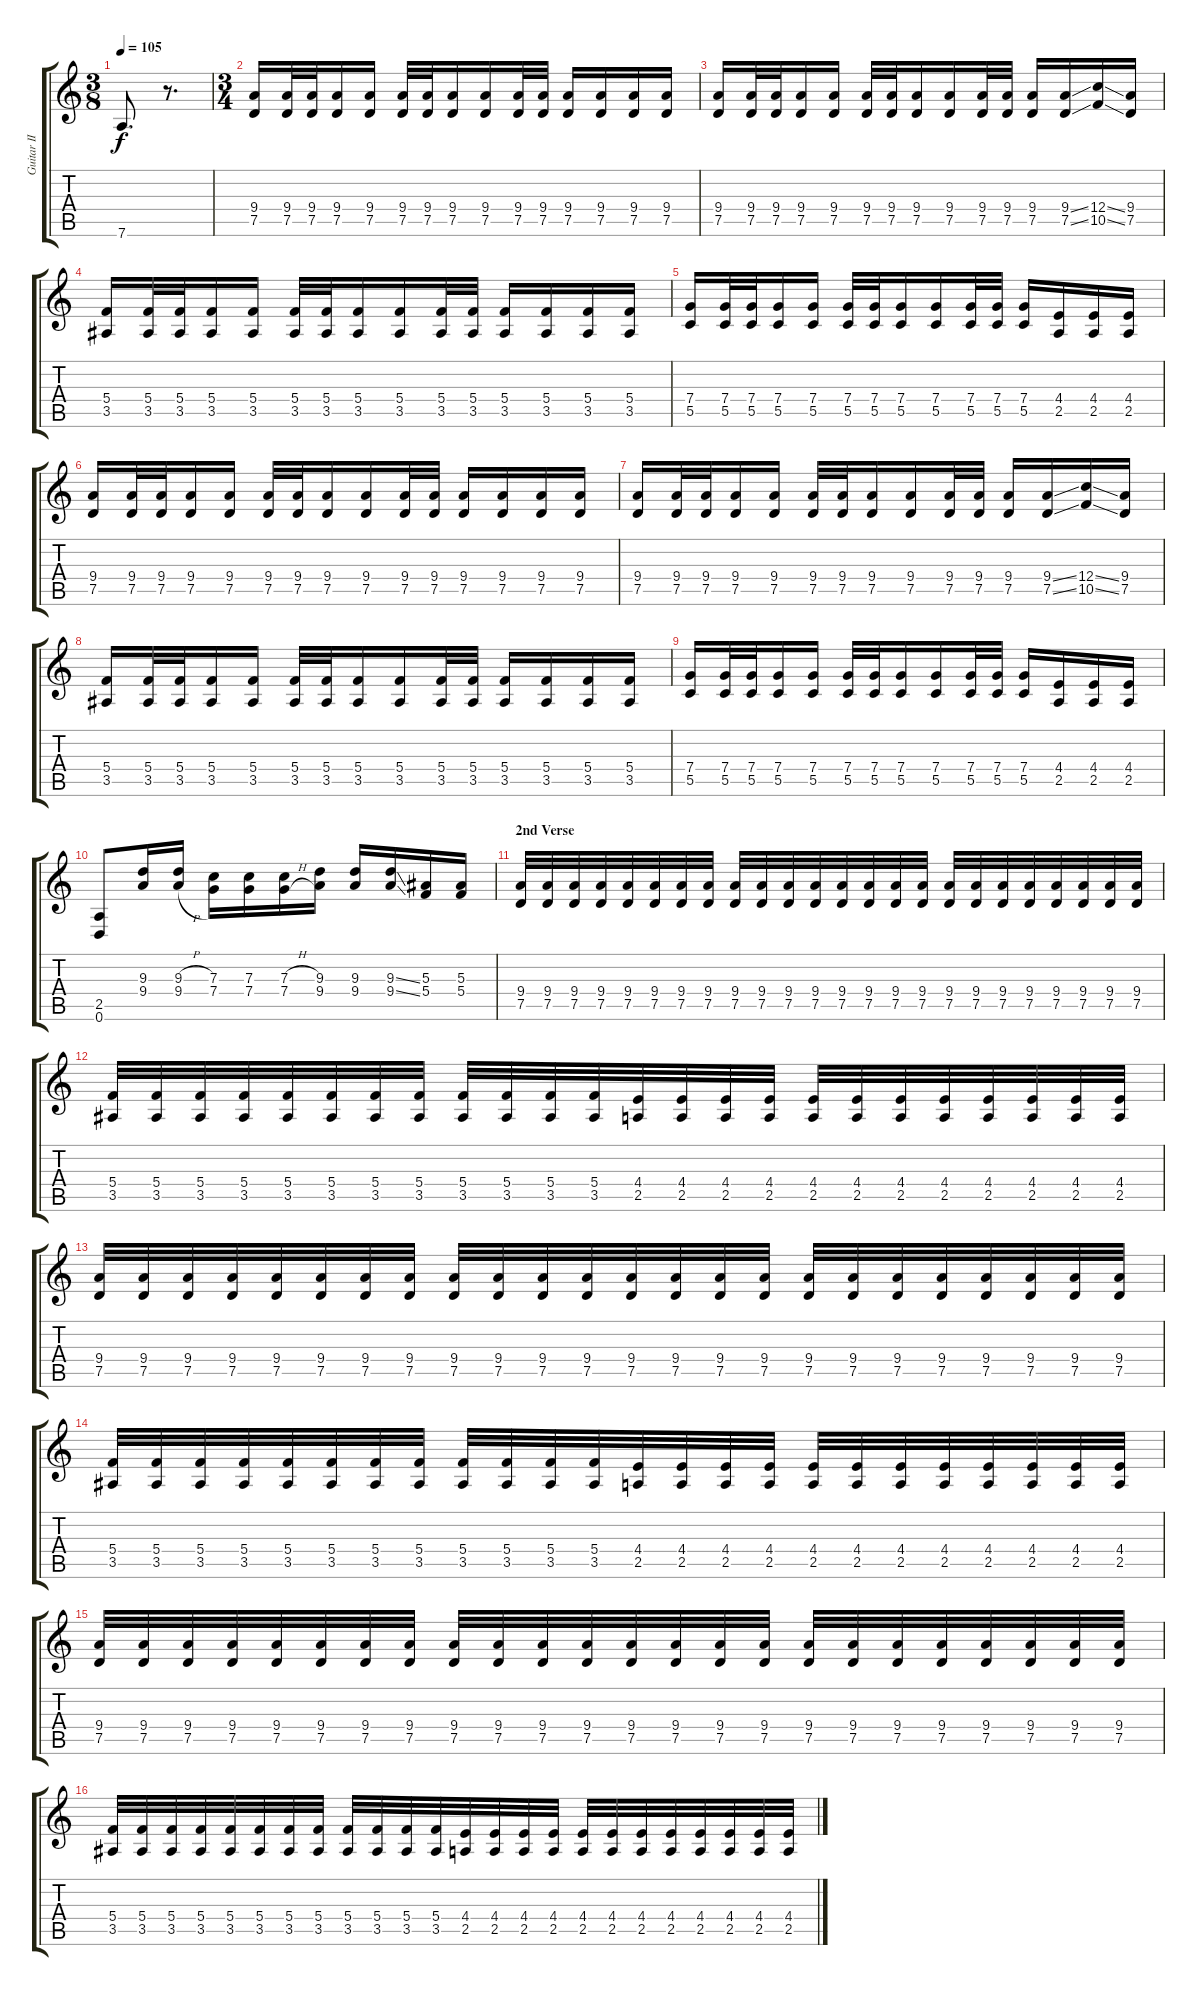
\track ("Guitar II" "Guitar II") {instrument overdrivenguitar}
\staff {score tabs}
\tuning (D4 A3 F3 C3 G2 D2) {hide}
\ts (3 8)
\tempo 105
\clef g2
\ks c
7.6.8{d dy f} r.8{d} |
\ts (3 4)
(9.4 7.5).16 (9.4 7.5).32 (9.4 7.5).32 (9.4 7.5).16 (9.4 7.5).16 (9.4 7.5).32 (9.4 7.5).32 (9.4 7.5).16 (9.4 7.5).16 (9.4 7.5).32 (9.4 7.5).32 (9.4 7.5).16 (9.4 7.5).16 (9.4 7.5).16 (9.4 7.5).16 |
(9.4 7.5).16 (9.4 7.5).32 (9.4 7.5).32 (9.4 7.5).16 (9.4 7.5).16 (9.4 7.5).32 (9.4 7.5).32 (9.4 7.5).16 (9.4 7.5).16 (9.4 7.5).32 (9.4 7.5).32 (9.4 7.5).16 (9.4{ss} 7.5{ss}).16 (12.4{ss} 10.5{ss}).16 (9.4 7.5).16 |
(5.4 3.5).16 (5.4 3.5).32 (5.4 3.5).32 (5.4 3.5).16 (5.4 3.5).16 (5.4 3.5).32 (5.4 3.5).32 (5.4 3.5).16 (5.4 3.5).16 (5.4 3.5).32 (5.4 3.5).32 (5.4 3.5).16 (5.4 3.5).16 (5.4 3.5).16 (5.4 3.5).16 |
(7.4 5.5).16 (7.4 5.5).32 (7.4 5.5).32 (7.4 5.5).16 (7.4 5.5).16 (7.4 5.5).32 (7.4 5.5).32 (7.4 5.5).16 (7.4 5.5).16 (7.4 5.5).32 (7.4 5.5).32 (7.4 5.5).16 (4.4 2.5).16 (4.4 2.5).16 (4.4 2.5).16 |
(9.4 7.5).16 (9.4 7.5).32 (9.4 7.5).32 (9.4 7.5).16 (9.4 7.5).16 (9.4 7.5).32 (9.4 7.5).32 (9.4 7.5).16 (9.4 7.5).16 (9.4 7.5).32 (9.4 7.5).32 (9.4 7.5).16 (9.4 7.5).16 (9.4 7.5).16 (9.4 7.5).16 |
(9.4 7.5).16 (9.4 7.5).32 (9.4 7.5).32 (9.4 7.5).16 (9.4 7.5).16 (9.4 7.5).32 (9.4 7.5).32 (9.4 7.5).16 (9.4 7.5).16 (9.4 7.5).32 (9.4 7.5).32 (9.4 7.5).16 (9.4{ss} 7.5{ss}).16 (12.4{ss} 10.5{ss}).16 (9.4 7.5).16 |
(5.4 3.5).16 (5.4 3.5).32 (5.4 3.5).32 (5.4 3.5).16 (5.4 3.5).16 (5.4 3.5).32 (5.4 3.5).32 (5.4 3.5).16 (5.4 3.5).16 (5.4 3.5).32 (5.4 3.5).32 (5.4 3.5).16 (5.4 3.5).16 (5.4 3.5).16 (5.4 3.5).16 |
(7.4 5.5).16 (7.4 5.5).32 (7.4 5.5).32 (7.4 5.5).16 (7.4 5.5).16 (7.4 5.5).32 (7.4 5.5).32 (7.4 5.5).16 (7.4 5.5).16 (7.4 5.5).32 (7.4 5.5).32 (7.4 5.5).16 (4.4 2.5).16 (4.4 2.5).16 (4.4 2.5).16 |
(2.5 0.6).8 (9.3 9.4).16 (9.3{h} 9.4{h}).16 (7.3 7.4).16 (7.3 7.4).16 (7.3{h} 7.4{h}).16 (9.3 9.4).16 (9.3 9.4).16 (9.3{ss} 9.4{ss}).16 (5.3 5.4).16 (5.3 5.4).16 |
\section ("" "2nd Verse")
(9.4 7.5).32 (9.4 7.5).32 (9.4 7.5).32 (9.4 7.5).32 (9.4 7.5).32 (9.4 7.5).32 (9.4 7.5).32 (9.4 7.5).32 (9.4 7.5).32 (9.4 7.5).32 (9.4 7.5).32 (9.4 7.5).32 (9.4 7.5).32 (9.4 7.5).32 (9.4 7.5).32 (9.4 7.5).32 (9.4 7.5).32 (9.4 7.5).32 (9.4 7.5).32 (9.4 7.5).32 (9.4 7.5).32 (9.4 7.5).32 (9.4 7.5).32 (9.4 7.5).32 |
(5.4 3.5).32 (5.4 3.5).32 (5.4 3.5).32 (5.4 3.5).32 (5.4 3.5).32 (5.4 3.5).32 (5.4 3.5).32 (5.4 3.5).32 (5.4 3.5).32 (5.4 3.5).32 (5.4 3.5).32 (5.4 3.5).32 (4.4 2.5).32 (4.4 2.5).32 (4.4 2.5).32 (4.4 2.5).32 (4.4 2.5).32 (4.4 2.5).32 (4.4 2.5).32 (4.4 2.5).32 (4.4 2.5).32 (4.4 2.5).32 (4.4 2.5).32 (4.4 2.5).32 |
(9.4 7.5).32 (9.4 7.5).32 (9.4 7.5).32 (9.4 7.5).32 (9.4 7.5).32 (9.4 7.5).32 (9.4 7.5).32 (9.4 7.5).32 (9.4 7.5).32 (9.4 7.5).32 (9.4 7.5).32 (9.4 7.5).32 (9.4 7.5).32 (9.4 7.5).32 (9.4 7.5).32 (9.4 7.5).32 (9.4 7.5).32 (9.4 7.5).32 (9.4 7.5).32 (9.4 7.5).32 (9.4 7.5).32 (9.4 7.5).32 (9.4 7.5).32 (9.4 7.5).32 |
(5.4 3.5).32 (5.4 3.5).32 (5.4 3.5).32 (5.4 3.5).32 (5.4 3.5).32 (5.4 3.5).32 (5.4 3.5).32 (5.4 3.5).32 (5.4 3.5).32 (5.4 3.5).32 (5.4 3.5).32 (5.4 3.5).32 (4.4 2.5).32 (4.4 2.5).32 (4.4 2.5).32 (4.4 2.5).32 (4.4 2.5).32 (4.4 2.5).32 (4.4 2.5).32 (4.4 2.5).32 (4.4 2.5).32 (4.4 2.5).32 (4.4 2.5).32 (4.4 2.5).32 |
(9.4 7.5).32 (9.4 7.5).32 (9.4 7.5).32 (9.4 7.5).32 (9.4 7.5).32 (9.4 7.5).32 (9.4 7.5).32 (9.4 7.5).32 (9.4 7.5).32 (9.4 7.5).32 (9.4 7.5).32 (9.4 7.5).32 (9.4 7.5).32 (9.4 7.5).32 (9.4 7.5).32 (9.4 7.5).32 (9.4 7.5).32 (9.4 7.5).32 (9.4 7.5).32 (9.4 7.5).32 (9.4 7.5).32 (9.4 7.5).32 (9.4 7.5).32 (9.4 7.5).32 |
(5.4 3.5).32 (5.4 3.5).32 (5.4 3.5).32 (5.4 3.5).32 (5.4 3.5).32 (5.4 3.5).32 (5.4 3.5).32 (5.4 3.5).32 (5.4 3.5).32 (5.4 3.5).32 (5.4 3.5).32 (5.4 3.5).32 (4.4 2.5).32 (4.4 2.5).32 (4.4 2.5).32 (4.4 2.5).32 (4.4 2.5).32 (4.4 2.5).32 (4.4 2.5).32 (4.4 2.5).32 (4.4 2.5).32 (4.4 2.5).32 (4.4 2.5).32 (4.4 2.5).32
